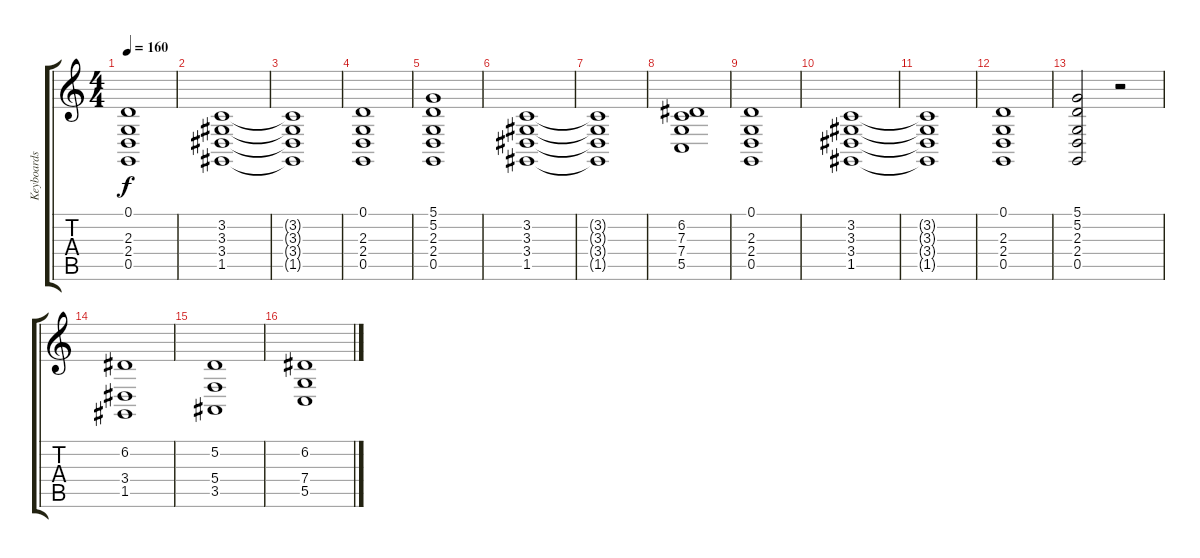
\track ("Keyboards" "Keyboards") {instrument stringensemble1}
\staff {score tabs}
\tuning (D4 A3 F3 C3 G2 C2) {hide}
\ts (4 4)
\tempo 160
\clef g2
\ks c
(0.1 2.3 2.4 0.5).1{dy f} |
(3.2 3.3 3.4 1.5).1 |
(3.2{t} 3.3{t} 3.4{t} 1.5{t}).1 |
(0.1 2.3 2.4 0.5).1 |
(5.1 5.2 2.3 2.4 0.5).1 |
(3.2 3.3 3.4 1.5).1 |
(3.2{t} 3.3{t} 3.4{t} 1.5{t}).1 |
(6.2 7.3 7.4 5.5).1 |
(0.1 2.3 2.4 0.5).1 |
(3.2 3.3 3.4 1.5).1 |
(3.2{t} 3.3{t} 3.4{t} 1.5{t}).1 |
(0.1 2.3 2.4 0.5).1 |
(5.1 5.2 2.3 2.4 0.5).2 r.2 |
(6.2 3.4 1.5).1 |
(5.2 5.4 3.5).1 |
(6.2 7.4 5.5).1
